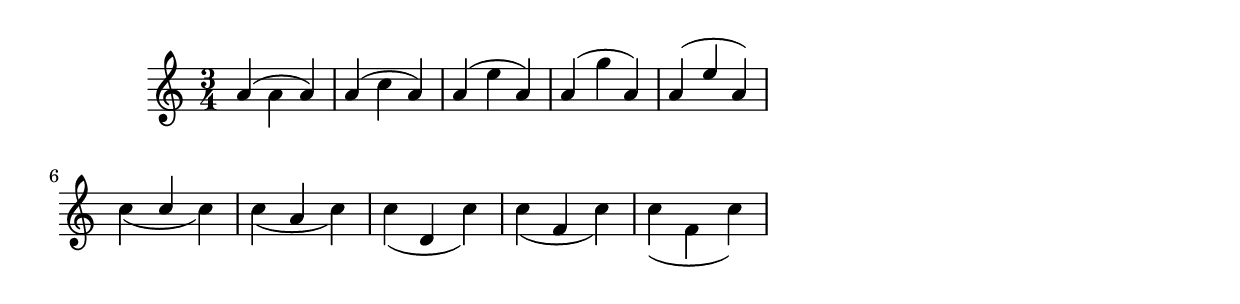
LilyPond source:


\version "2.1.36"
\header{
texidoc="
Slurs should look nice and symmetric.  The curvature may increase
only to avoid noteheads, and as little as possible.  Slurs never
run through noteheads or stems.
"
}

\score{
	\notes\relative c''{
		\time 3/4
		\slurUp
		\stemBoth a ( \stemDown a \stemBoth  a) a( c  a) a( e'  a,) a( g'  a,)
		\stemUp a( e'  a,)
		\break
		\slurDown
		\stemBoth c ( \stemUp c \stemBoth  c) c ( a  c) c( d,  c') c( f,  c')
		\stemDown c( f,  c')
	}
	\paper{
		linewidth = 120.\mm
	}
}

